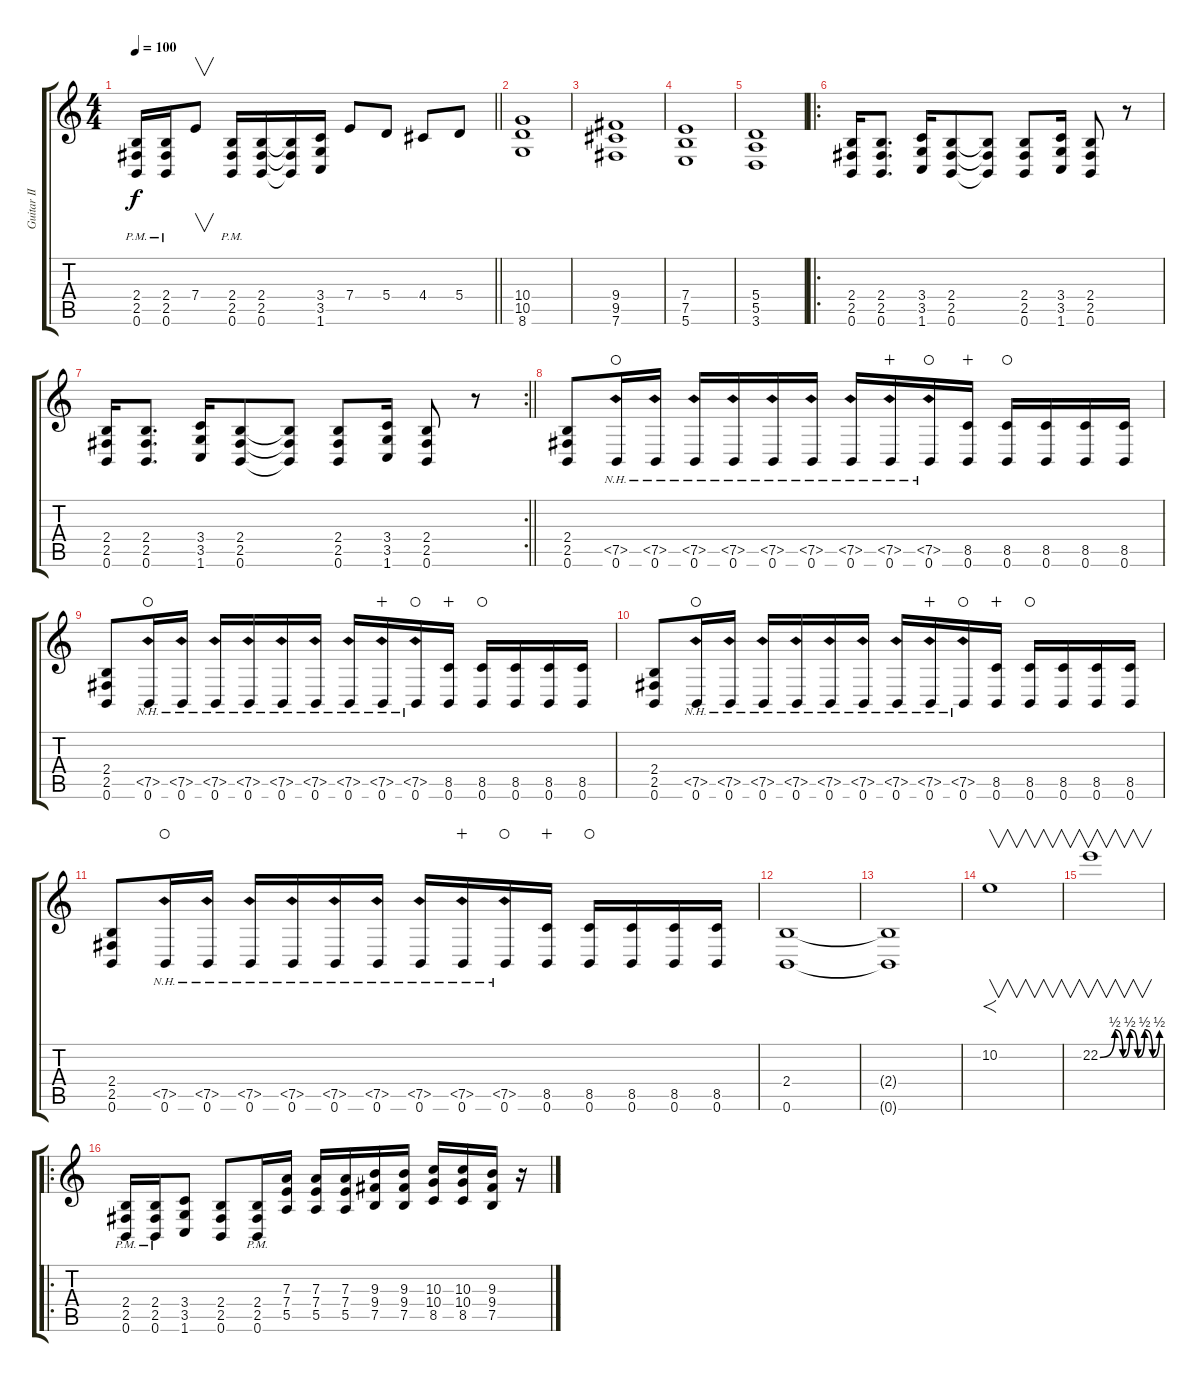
\track ("Guitar II (Hartmann Ádám)" "Guitar II ") {instrument distortionguitar}
\staff {score tabs}
\tuning (B3 Gb3 D3 A2 E2 B1) {hide}
\ts (4 4)
\tempo 100
\clef g2
\barLineRight lightlight
\ks c
(2.4{pm} 2.5{pm} 0.6{pm}).16{dy f} (2.4{pm} 2.5{pm} 0.6{pm}).16 7.4.8{v} (2.4{pm} 2.5{pm} 0.6{pm}).16 (2.4 2.5 0.6).16 (2.4{t} 2.5{t} 0.6{t}).16 (3.4 3.5 1.6).16 7.4.8 5.4.8 4.4.8 5.4.8 |
(10.4 10.5 8.6).1 |
(9.4 9.5 7.6).1 |
(7.4 7.5 5.6).1 |
(5.4 5.5 3.6).1 |
\ro
(2.4 2.5 0.6).16 (2.4 2.5 0.6).8{d} (3.4 3.5 1.6).16 (2.4 2.5 0.6).8 (2.4{t} 2.5{t} 0.6{t}).8 (2.4 2.5 0.6).8 (3.4 3.5 1.6).16 (2.4 2.5 0.6).8 r.8 |
\rc 2
\barLineRight lightlight
(2.4 2.5 0.6).16 (2.4 2.5 0.6).8{d} (3.4 3.5 1.6).16 (2.4 2.5 0.6).8 (2.4{t} 2.5{t} 0.6{t}).8 (2.4 2.5 0.6).8 (3.4 3.5 1.6).16 (2.4 2.5 0.6).8 r.8 |
(2.4 2.5 0.6).8 (7.5{nh} 0.6).16{waho} (7.5{nh} 0.6).16 (7.5{nh} 0.6).16 (7.5{nh} 0.6).16 (7.5{nh} 0.6).16 (7.5{nh} 0.6).16 (7.5{nh} 0.6).16 (7.5{nh} 0.6).16{wahc} (7.5{nh} 0.6).16{waho} (8.5 0.6).16{wahc} (8.5 0.6).16{waho} (8.5 0.6).16 (8.5 0.6).16 (8.5 0.6).16 |
(2.4 2.5 0.6).8 (7.5{nh} 0.6).16{waho} (7.5{nh} 0.6).16 (7.5{nh} 0.6).16 (7.5{nh} 0.6).16 (7.5{nh} 0.6).16 (7.5{nh} 0.6).16 (7.5{nh} 0.6).16 (7.5{nh} 0.6).16{wahc} (7.5{nh} 0.6).16{waho} (8.5 0.6).16{wahc} (8.5 0.6).16{waho} (8.5 0.6).16 (8.5 0.6).16 (8.5 0.6).16 |
(2.4 2.5 0.6).8 (7.5{nh} 0.6).16{waho} (7.5{nh} 0.6).16 (7.5{nh} 0.6).16 (7.5{nh} 0.6).16 (7.5{nh} 0.6).16 (7.5{nh} 0.6).16 (7.5{nh} 0.6).16 (7.5{nh} 0.6).16{wahc} (7.5{nh} 0.6).16{waho} (8.5 0.6).16{wahc} (8.5 0.6).16{waho} (8.5 0.6).16 (8.5 0.6).16 (8.5 0.6).16 |
(2.4 2.5 0.6).8 (7.5{nh} 0.6).16{waho} (7.5{nh} 0.6).16 (7.5{nh} 0.6).16 (7.5{nh} 0.6).16 (7.5{nh} 0.6).16 (7.5{nh} 0.6).16 (7.5{nh} 0.6).16 (7.5{nh} 0.6).16{wahc} (7.5{nh} 0.6).16{waho} (8.5 0.6).16{wahc} (8.5 0.6).16{waho} (8.5 0.6).16 (8.5 0.6).16 (8.5 0.6).16 |
(2.4 0.6).1 |
(2.4{t} 0.6{t}).1 |
10.2.1{f v} |
22.2{be (custom 0 0 15 2 23 0 30 2 38 0 45 2 53 0 60 2)}.1{v} |
\ro
(2.4{pm} 2.5{pm} 0.6{pm}).16 (2.4{pm} 2.5{pm} 0.6{pm}).16 (3.4 3.5 1.6).8 (2.4 2.5 0.6).8 (2.4{pm} 2.5{pm} 0.6{pm}).16 (7.3 7.4 5.5).16 (7.3 7.4 5.5).16 (7.3 7.4 5.5).16 (9.3 9.4 7.5).16 (9.3 9.4 7.5).16 (10.3 10.4 8.5).16 (10.3 10.4 8.5).16 (9.3 9.4 7.5).16 r.16
